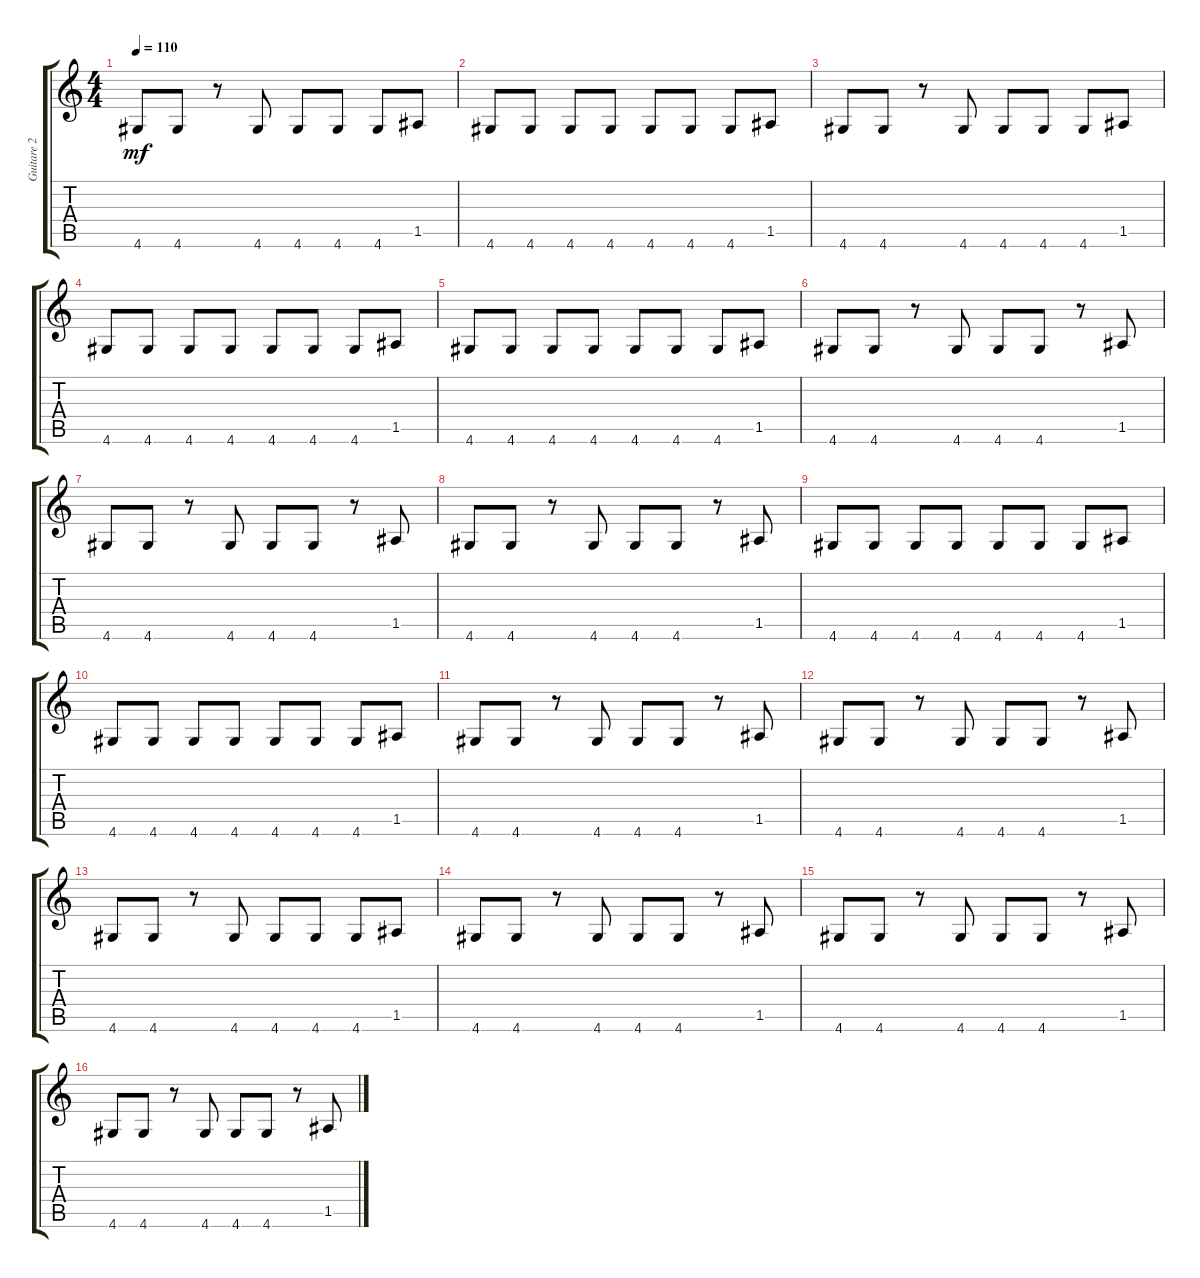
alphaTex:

\track ("Guitare 2" "Guitare 2") {instrument acousticguitarnylon}
\staff {score tabs}
\tuning (E4 B3 G3 D3 A2 E2) {hide}
\ts (4 4)
\tempo 110
\clef g2
\ks c
4.6.8{dy mf} 4.6.8 r.8 4.6.8 4.6.8 4.6.8 4.6.8 1.5.8 |
4.6.8 4.6.8 4.6.8 4.6.8 4.6.8 4.6.8 4.6.8 1.5.8 |
4.6.8 4.6.8 r.8 4.6.8 4.6.8 4.6.8 4.6.8 1.5.8 |
4.6.8 4.6.8 4.6.8 4.6.8 4.6.8 4.6.8 4.6.8 1.5.8 |
4.6.8 4.6.8 4.6.8 4.6.8 4.6.8 4.6.8 4.6.8 1.5.8 |
4.6.8 4.6.8 r.8 4.6.8 4.6.8 4.6.8 r.8 1.5.8 |
4.6.8 4.6.8 r.8 4.6.8 4.6.8 4.6.8 r.8 1.5.8 |
4.6.8 4.6.8 r.8 4.6.8 4.6.8 4.6.8 r.8 1.5.8 |
4.6.8 4.6.8 4.6.8 4.6.8 4.6.8 4.6.8 4.6.8 1.5.8 |
4.6.8 4.6.8 4.6.8 4.6.8 4.6.8 4.6.8 4.6.8 1.5.8 |
4.6.8 4.6.8 r.8 4.6.8 4.6.8 4.6.8 r.8 1.5.8 |
4.6.8 4.6.8 r.8 4.6.8 4.6.8 4.6.8 r.8 1.5.8 |
4.6.8 4.6.8 r.8 4.6.8 4.6.8 4.6.8 4.6.8 1.5.8 |
4.6.8 4.6.8 r.8 4.6.8 4.6.8 4.6.8 r.8 1.5.8 |
4.6.8 4.6.8 r.8 4.6.8 4.6.8 4.6.8 r.8 1.5.8 |
4.6.8 4.6.8 r.8 4.6.8 4.6.8 4.6.8 r.8 1.5.8
